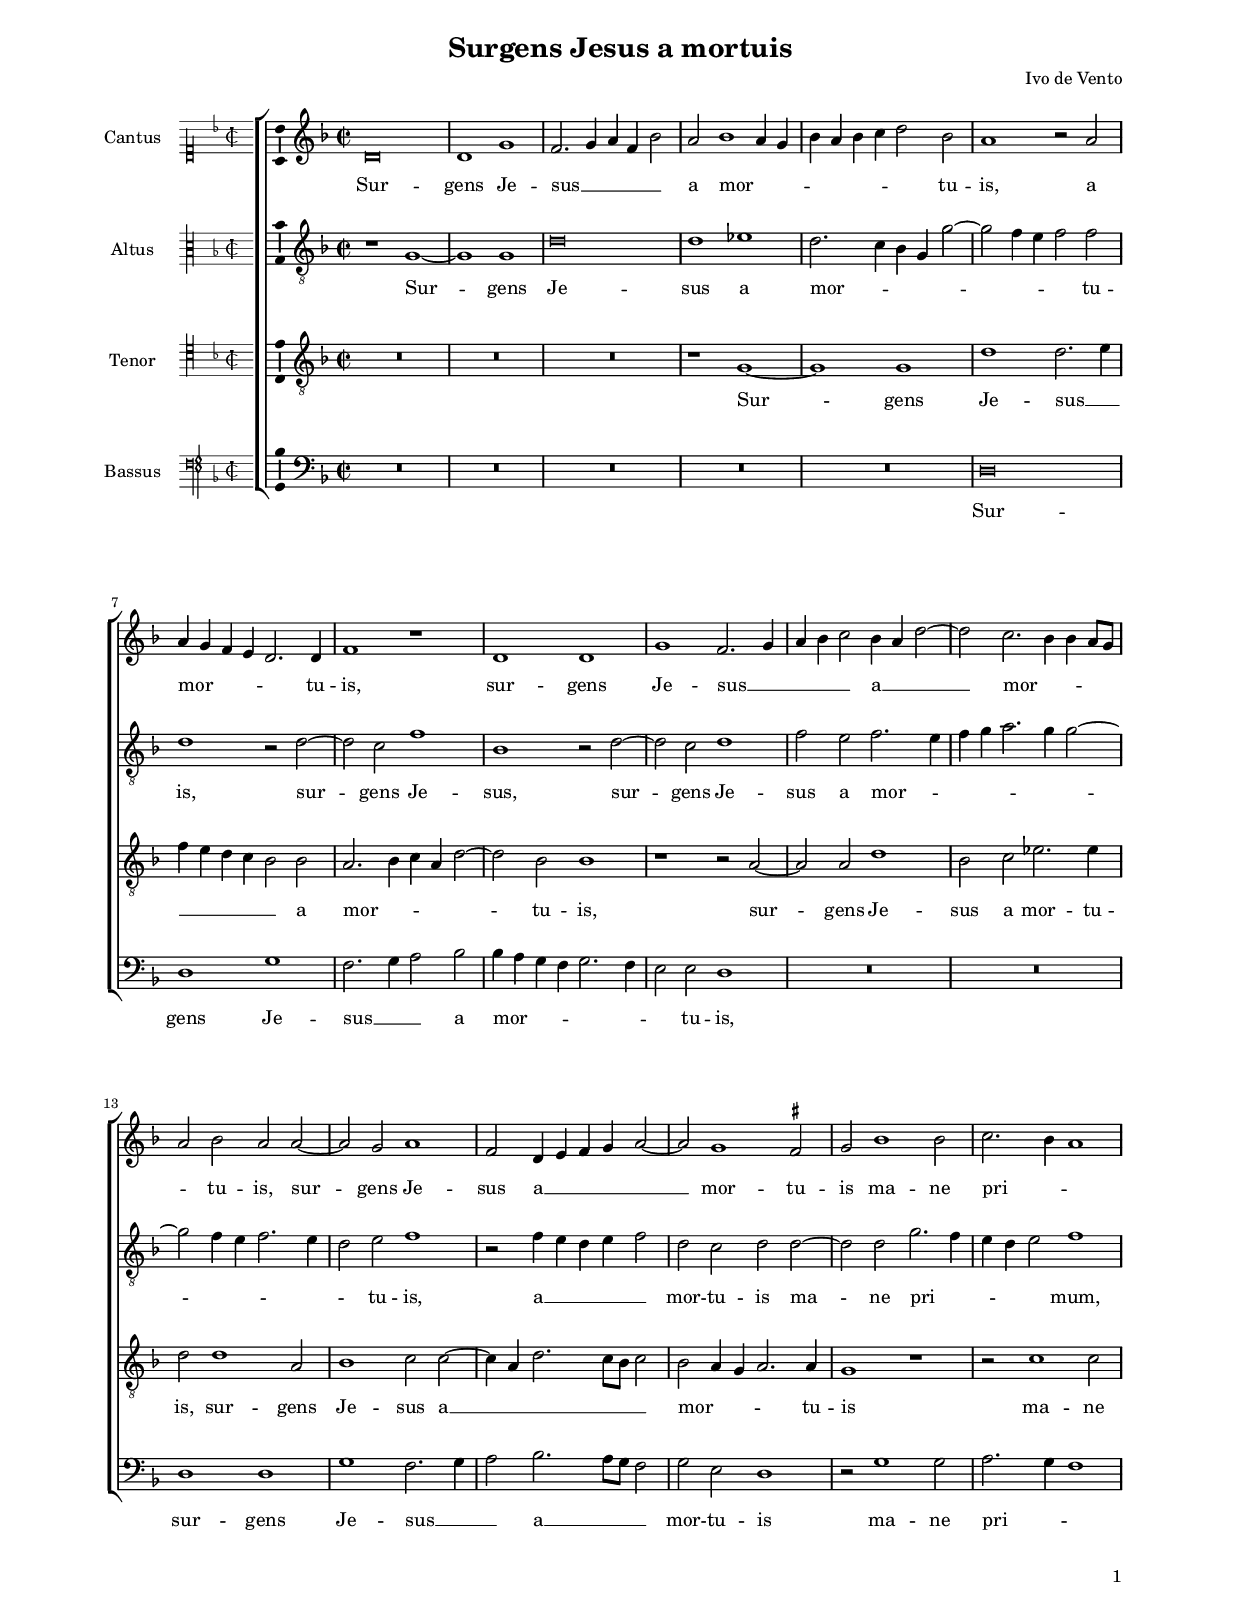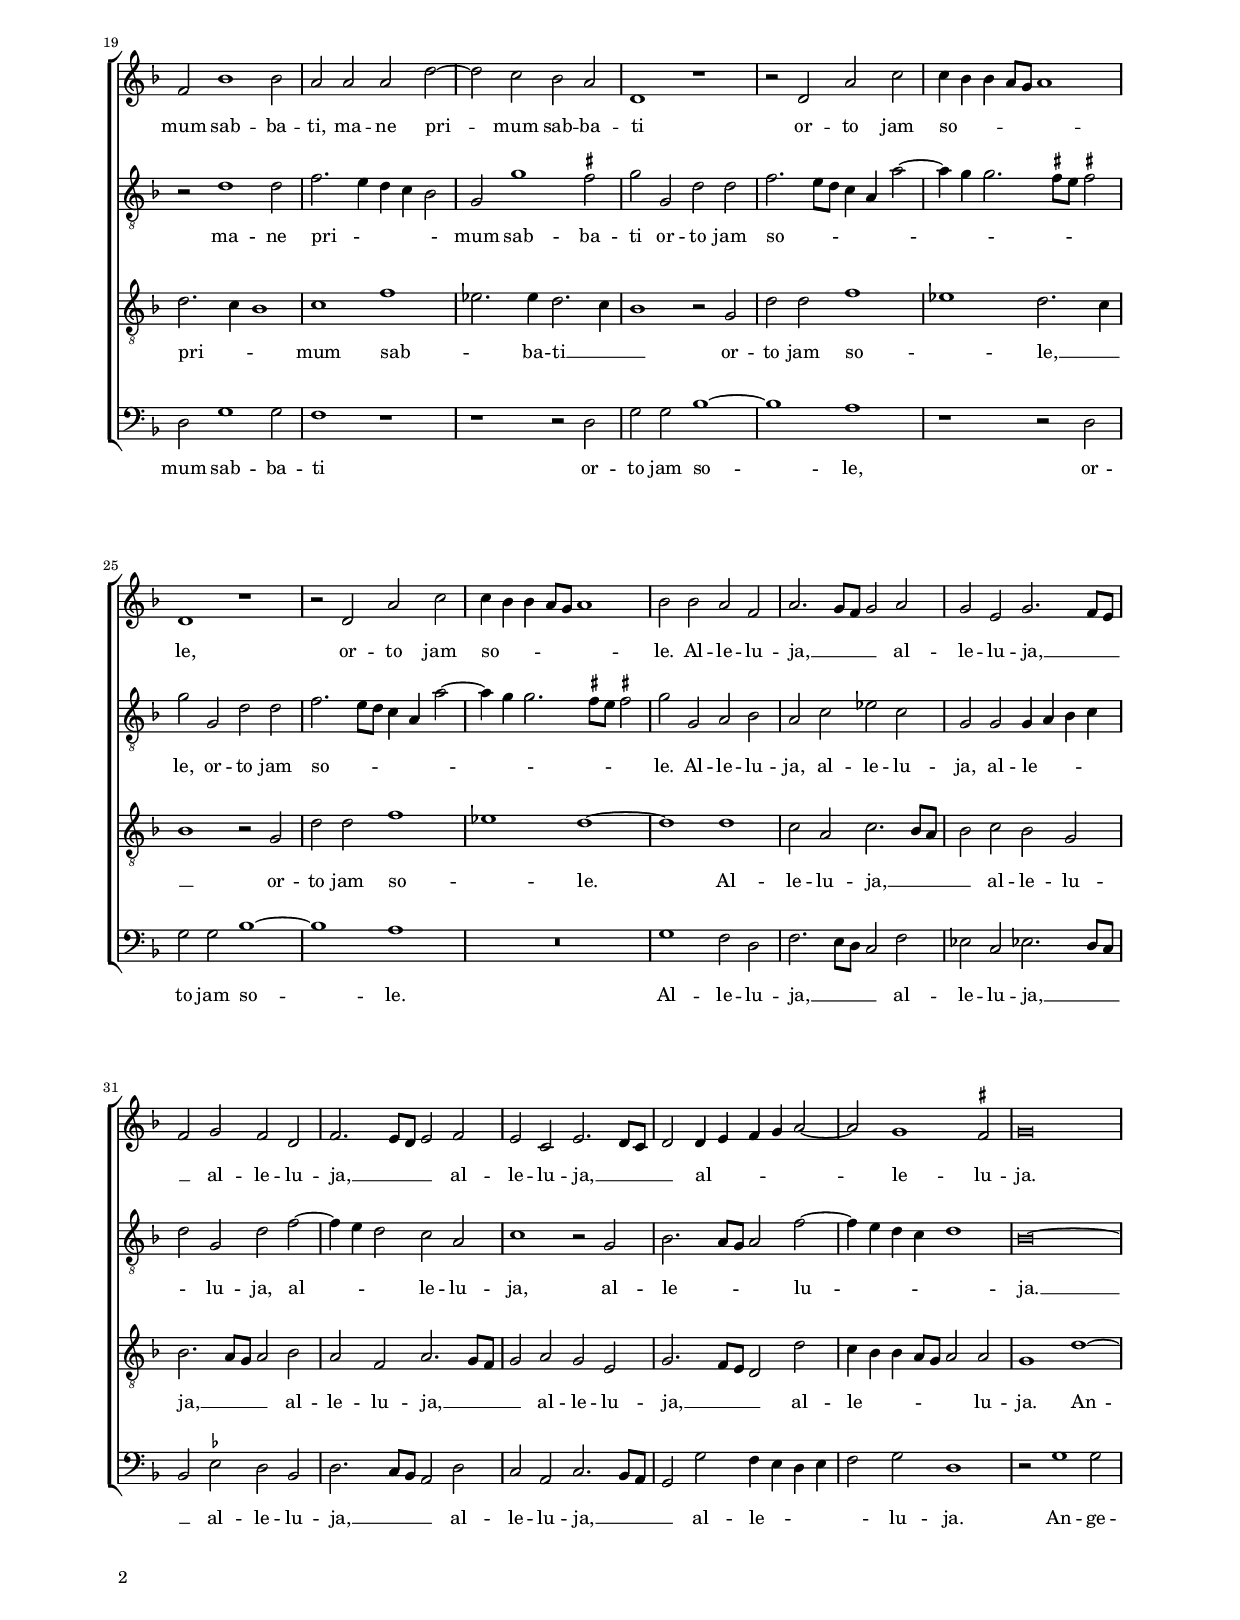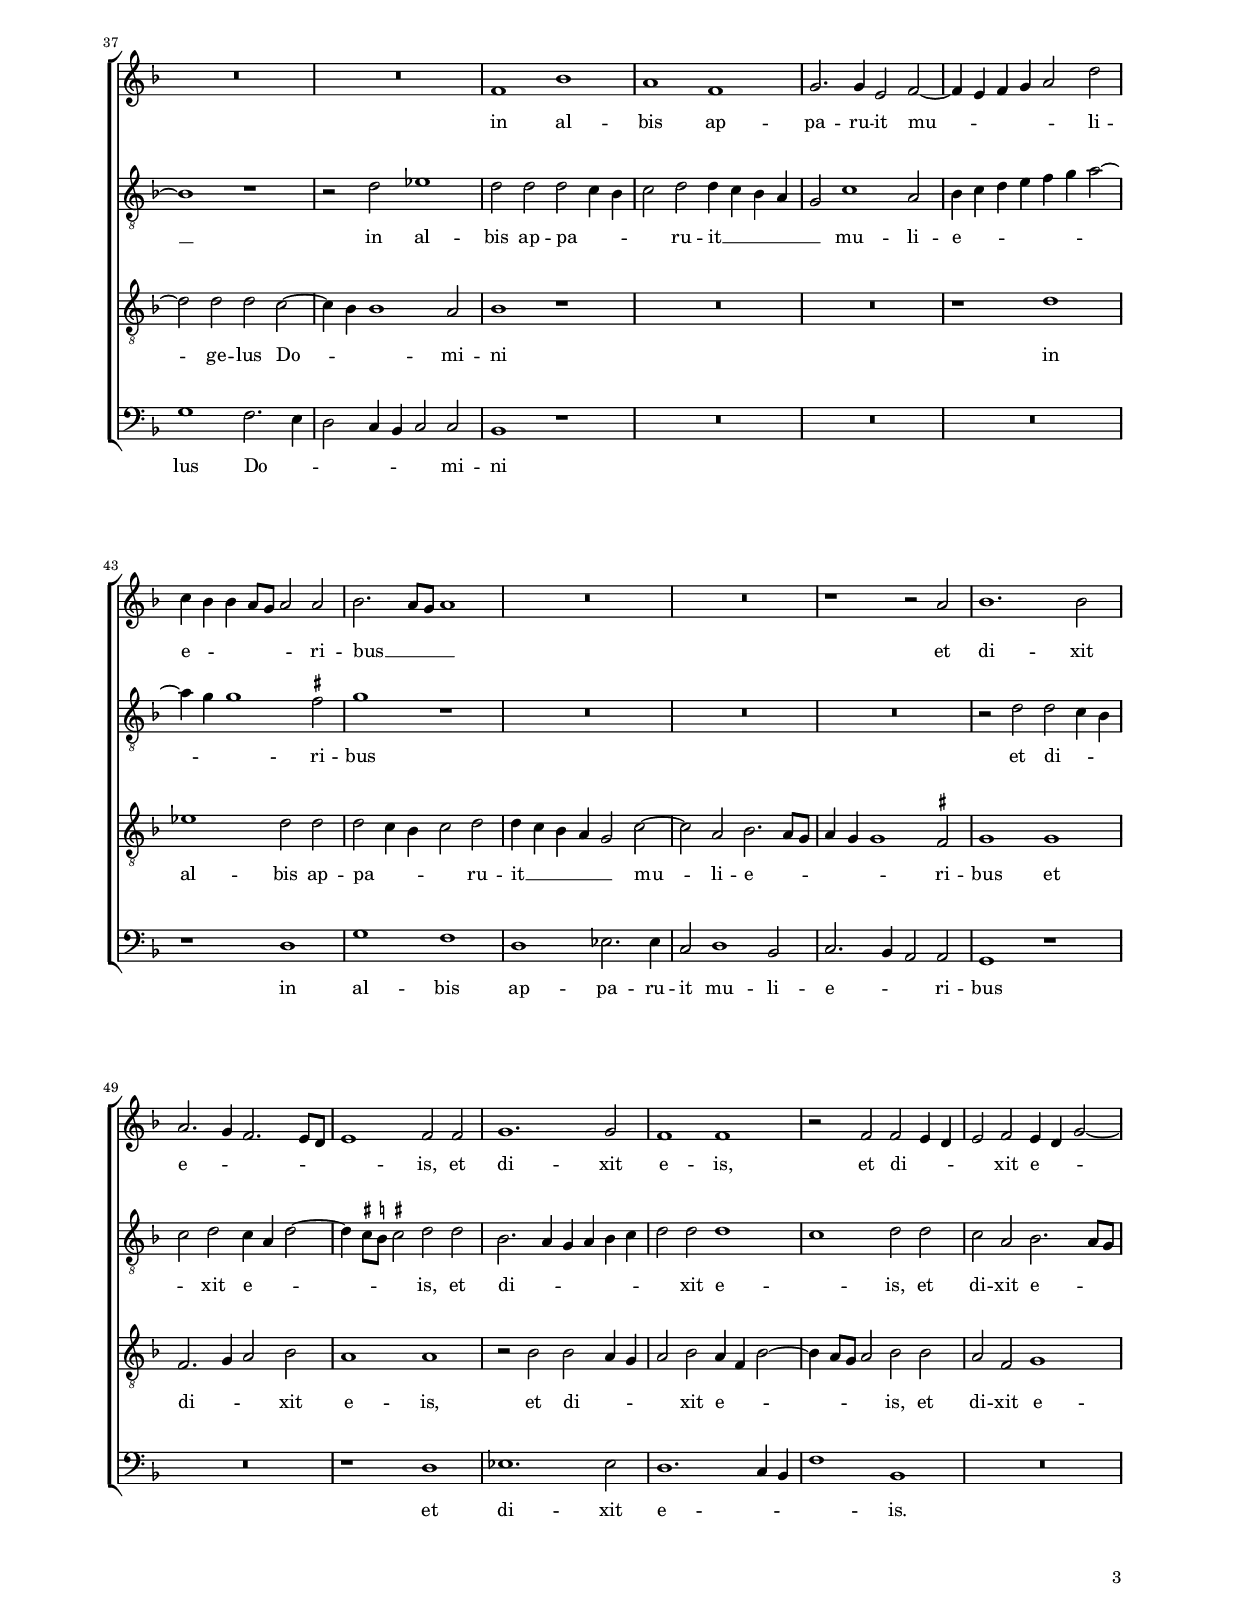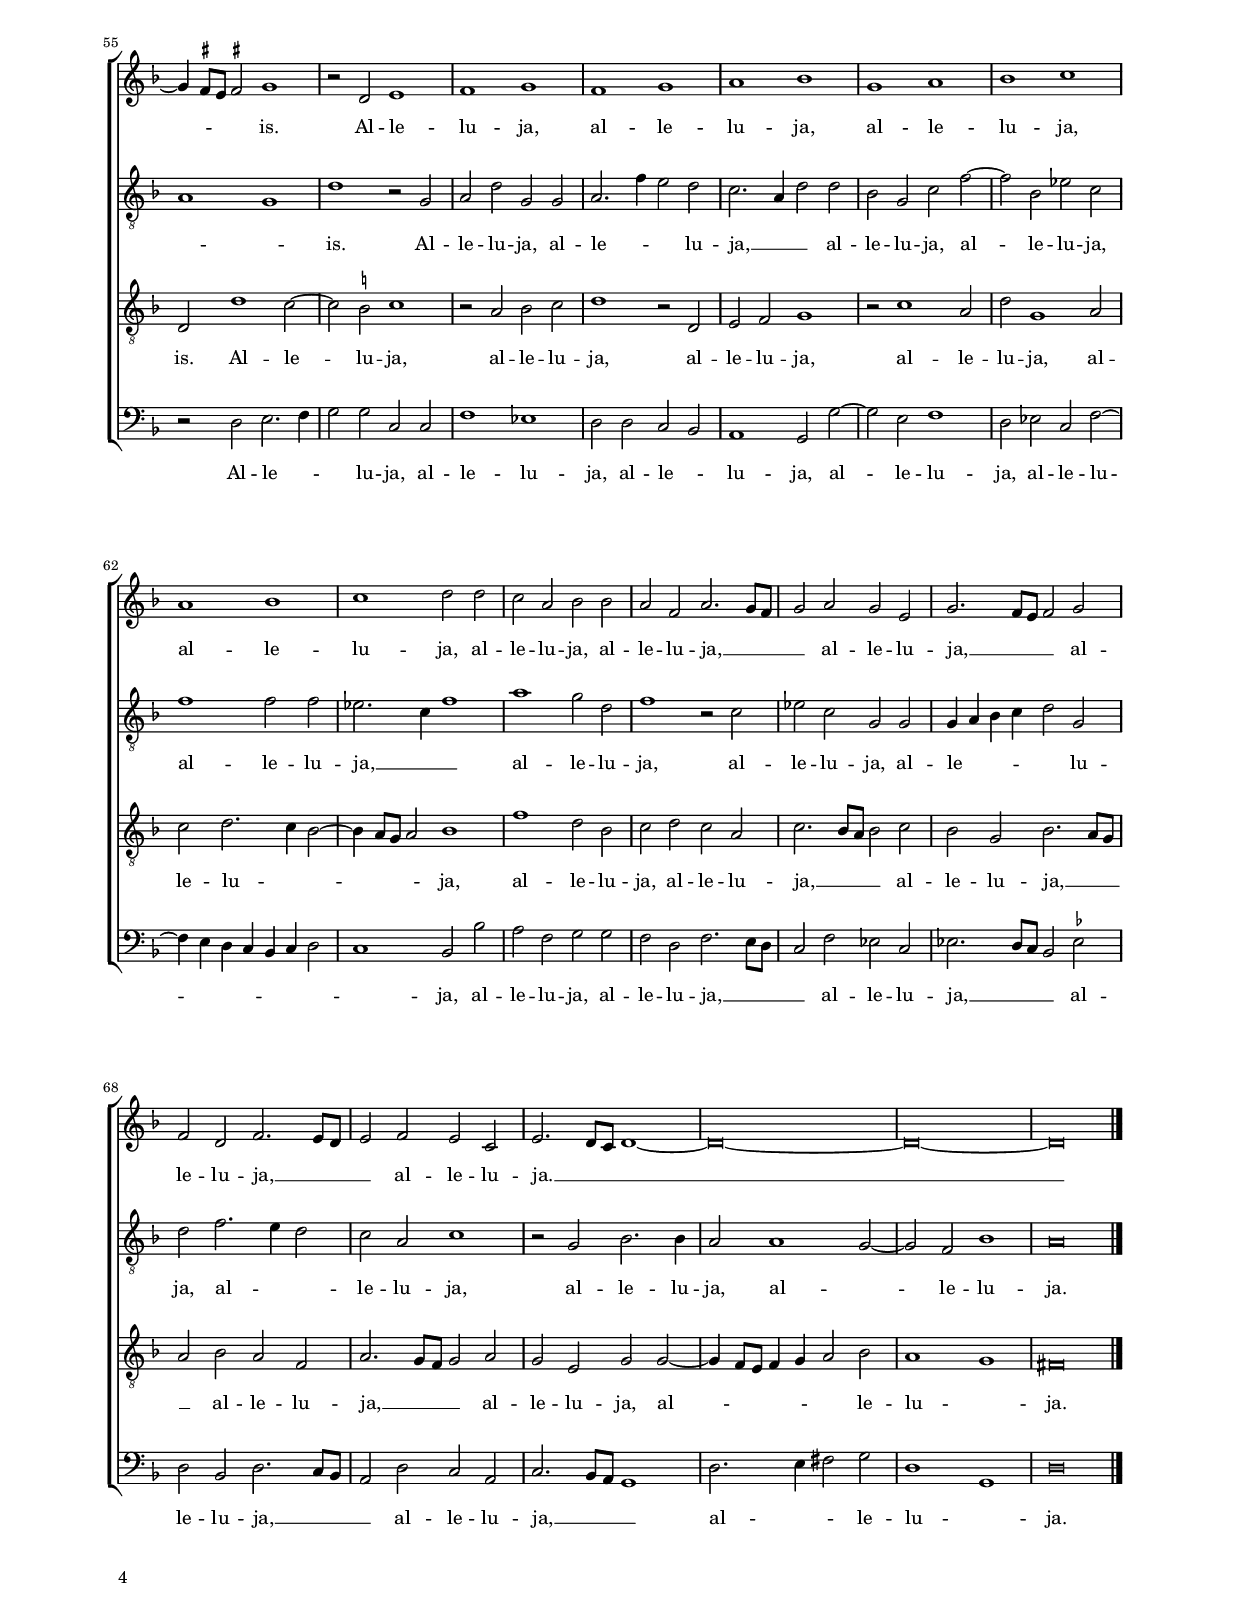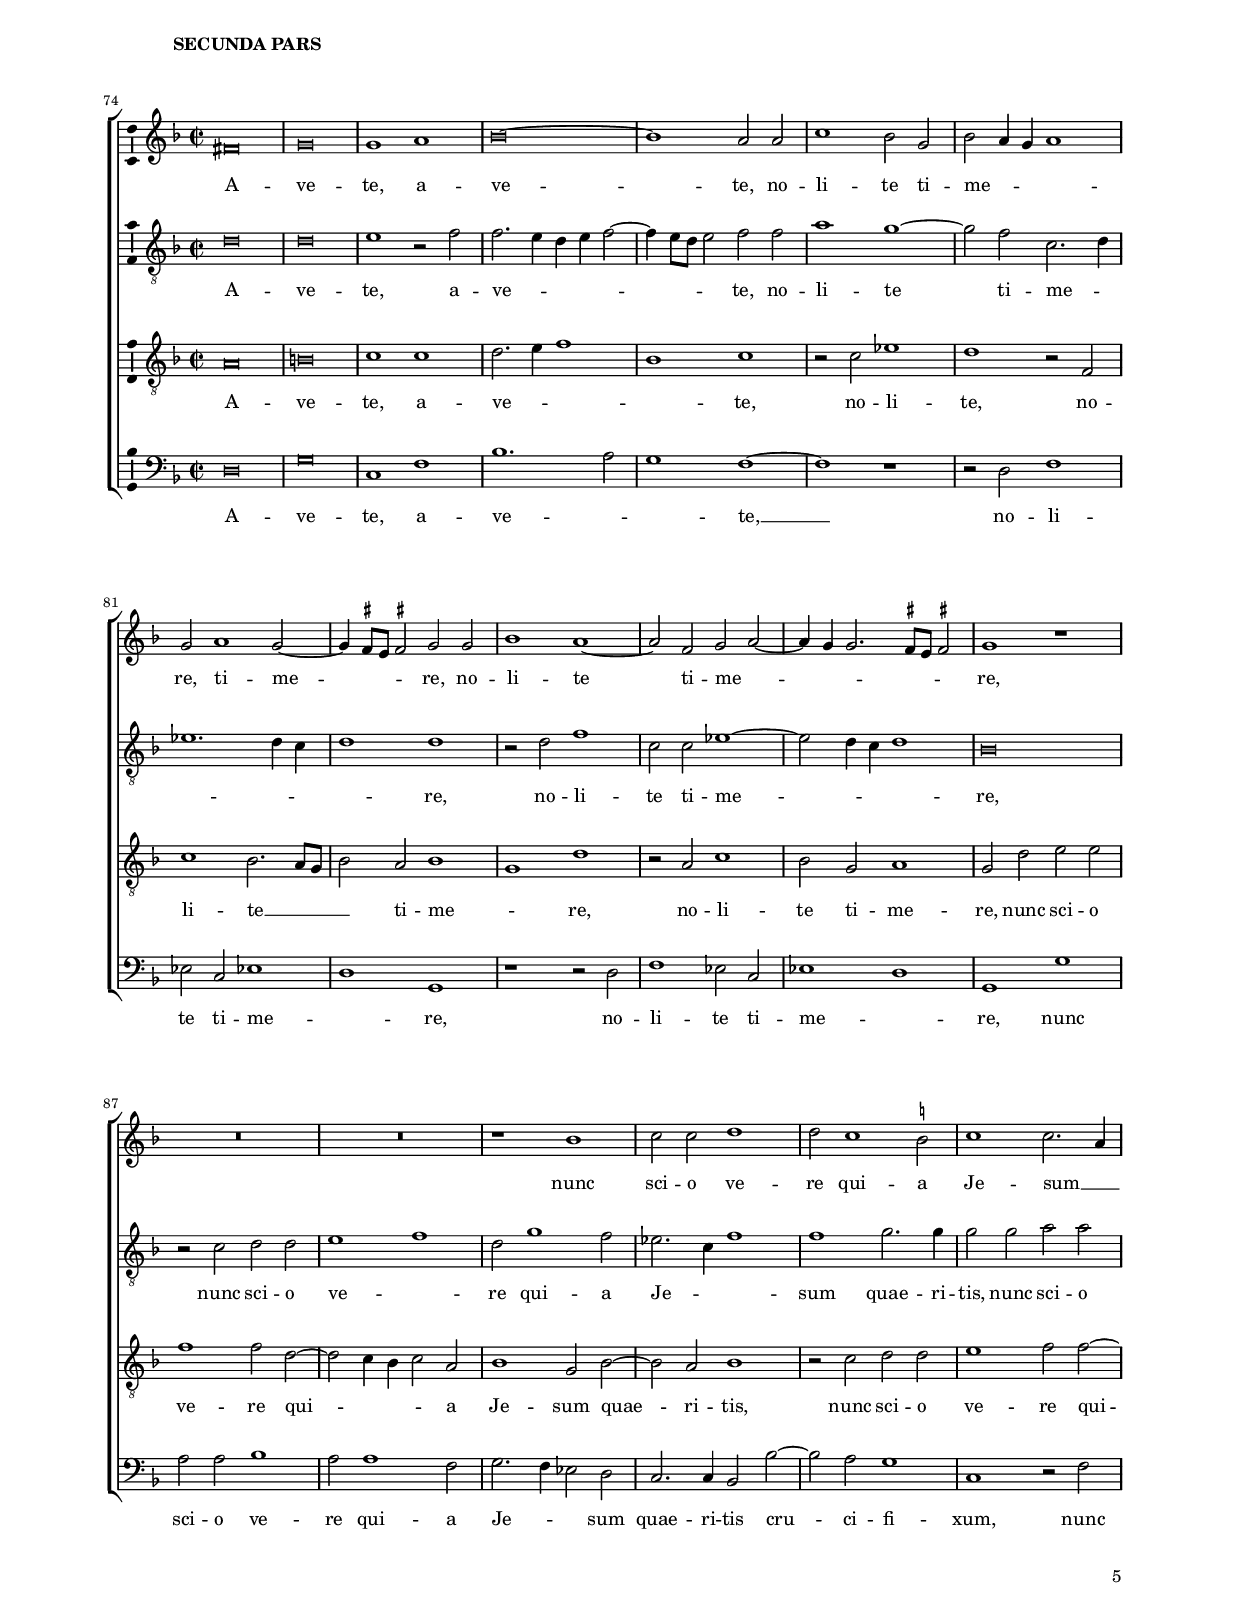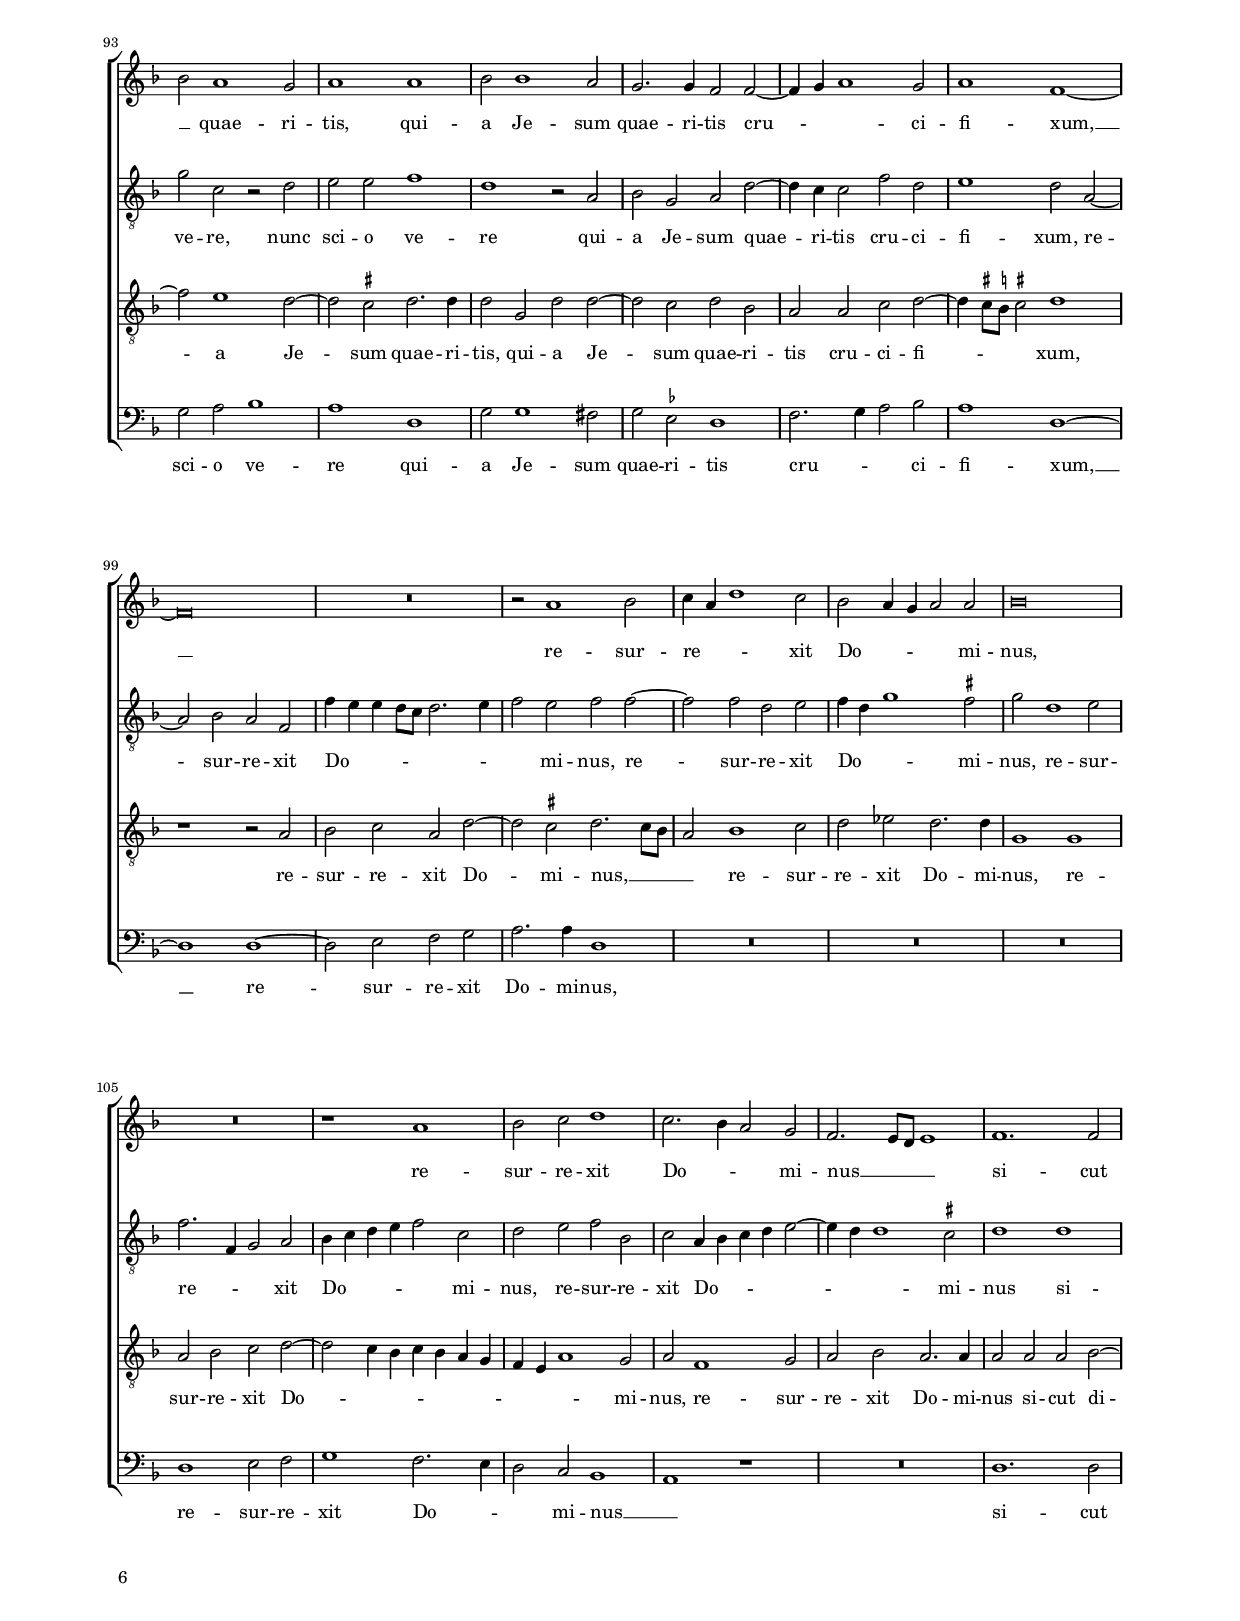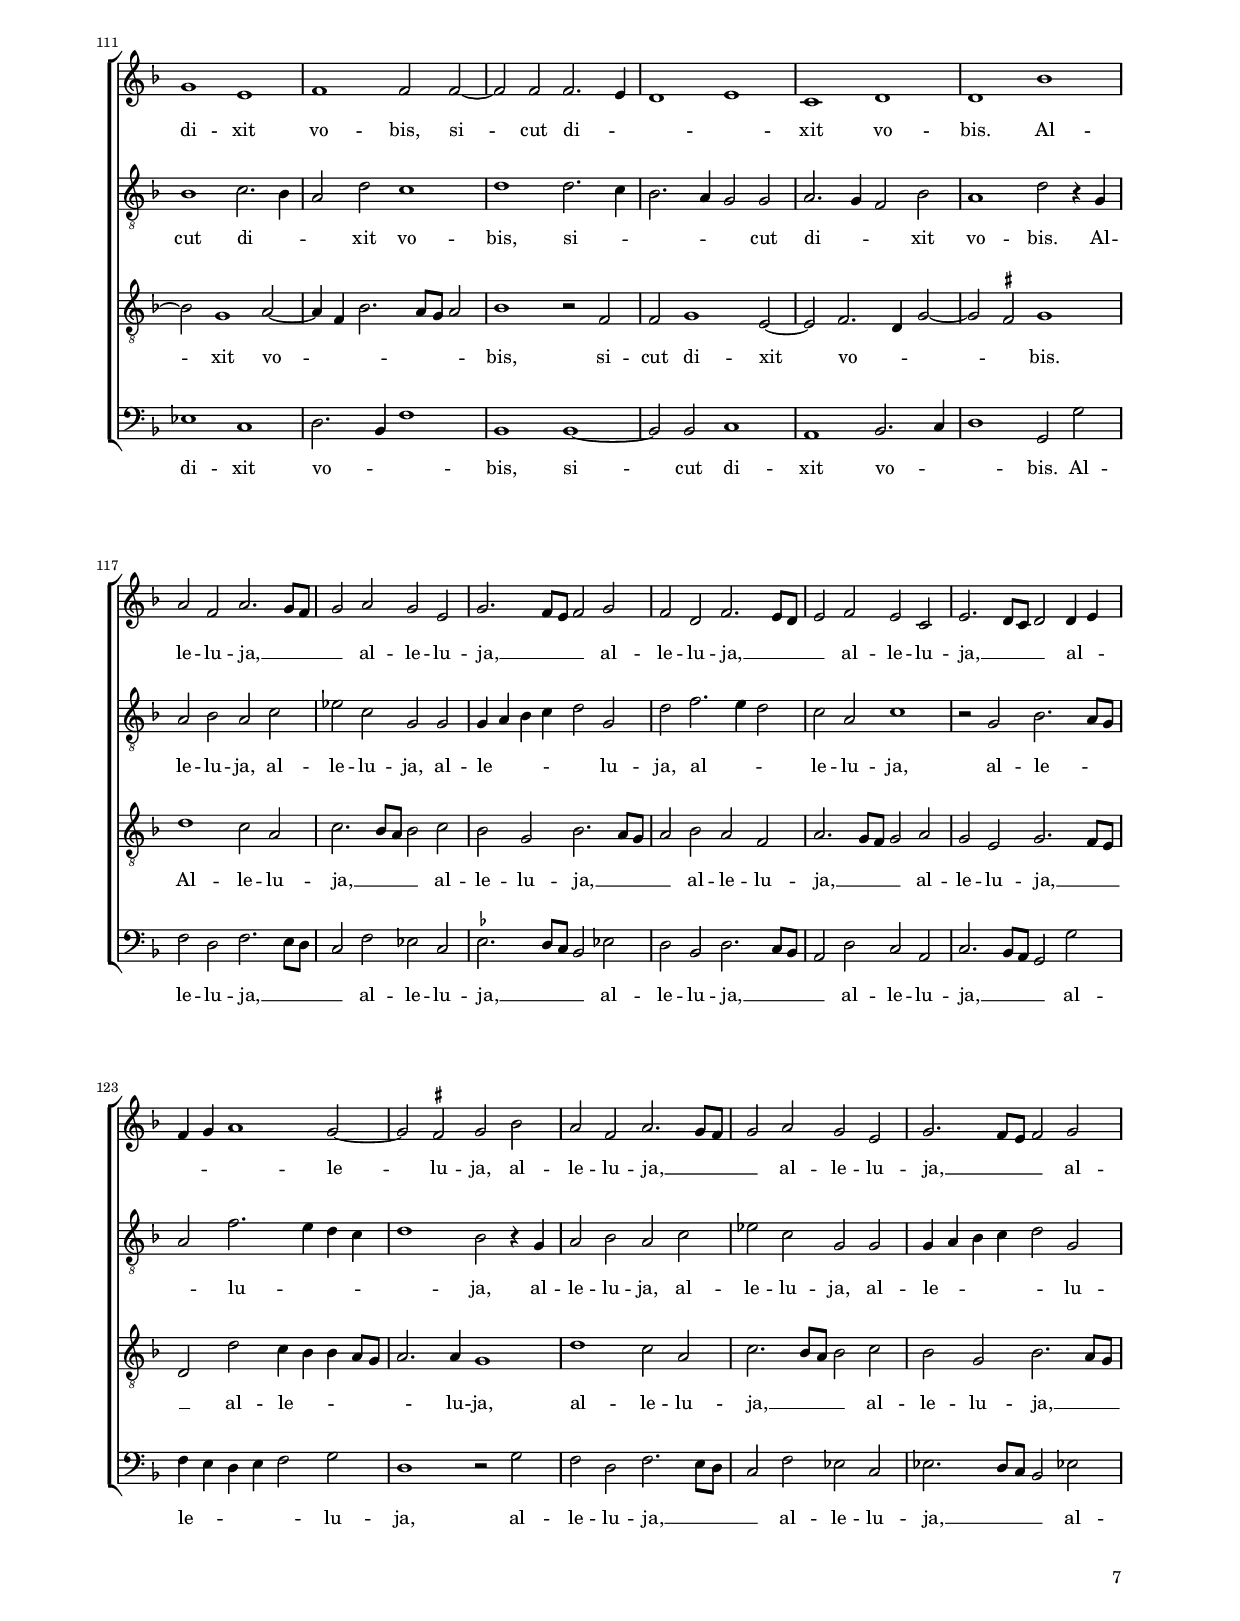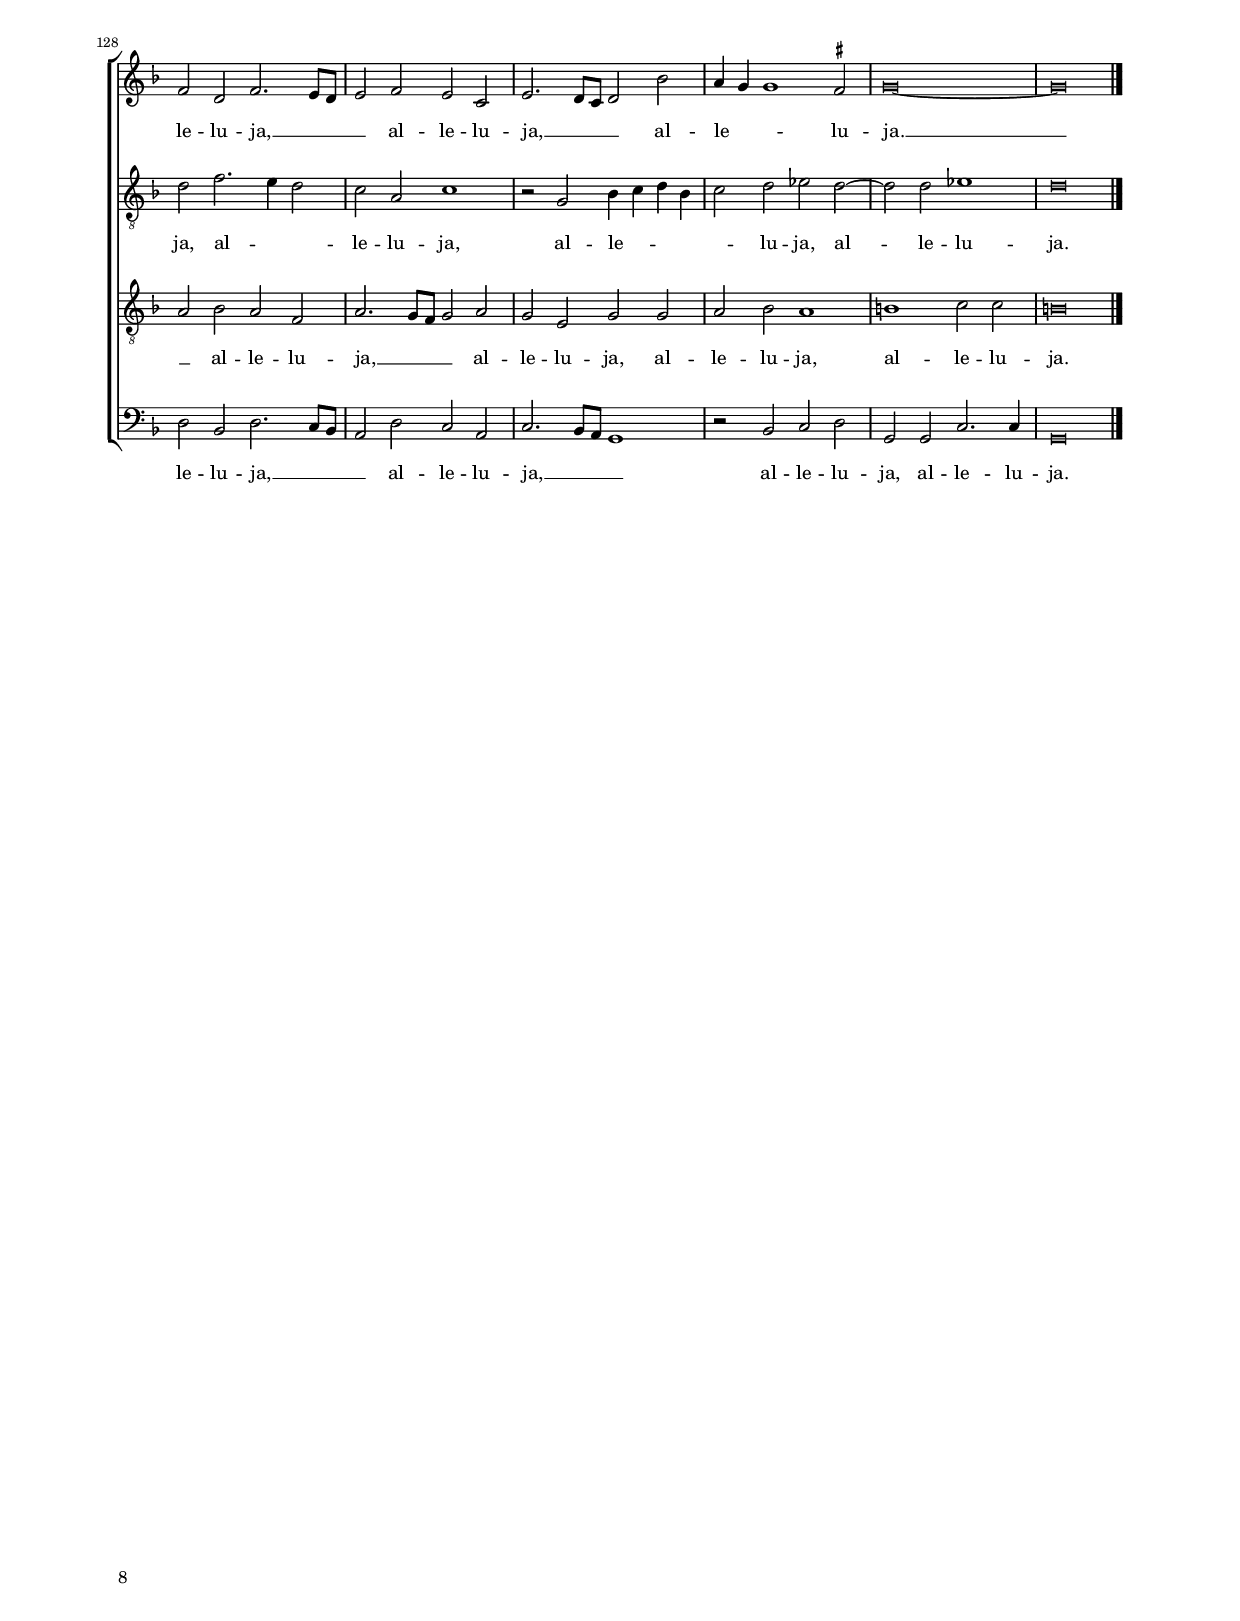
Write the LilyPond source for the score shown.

\header
{
	title="Surgens Jesus a mortuis"
	composer="Ivo de Vento"
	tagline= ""
}

\version "2.24.4"
\language deutsch
#(set-global-staff-size 15)
% #(set-default-paper-size "letter")
#(ly:set-option 'point-and-click #f)


	ficta = { \once \set suggestAccidentals = ##t }

	forget = #(define-music-function (music) (ly:music?) #{
		\accidentalStyle forget
		$music
		\accidentalStyle default
		#})

\paper
	{
	top-margin = 2 \cm
	bottom-margin = 1.4 \cm
	left-margin = 2 \cm
	right-margin = 2 \cm
	ragged-bottom = ##f
	ragged-last-bottom = ##t
	print-page-number = ##f
	score-system-spacing = #'((basic-distance . 17) (minimum-distance . 14) (padding . 5) (strechability . 150))
	system-system-spacing = #'((basic-distance . 17) (minimum-distance . 14) (padding . 5) (strechability . 150))
	oddFooterMarkup=\markup   \fill-line { "" \fromproperty #'page:page-number-string }
	evenFooterMarkup=\markup  \fill-line { \fromproperty #'page:page-number-string "" }
	last-bottom-spacing = #'((basic-distance . 11) (minimum-distance . 8) (padding . 4))
%	systems-per-page = 3
%   page-count = 6
%	min-systems-per-page = 3
	}

%%%%%%%%%%%%%%%%%%%%%%  INCIPIT  %%%%%%%%%%%%%%%%%%%%


incipitcantus = \relative c' {
	\time 2/2
	\clef "petrucci-c1"
	\key f \major
	}

incipitcantusVoice = <<
	\new MensuralVoice <<
		{ s1 \noBreak }
		\incipitcantus
	>>
	>>


incipitaltus = \relative c' {
	\time 2/2
	\clef "petrucci-c3"
	\key f \major
	s4 \bar ""
	}

incipitaltusVoice = <<
	\new MensuralVoice <<
		{ s1 \noBreak }
		\incipitaltus
	>>
	>>


incipittenor = \relative c' {
	\time 2/2
	\clef "petrucci-c4"
	\key f \major
	}

incipittenorVoice = <<
	\new MensuralVoice <<
		{ s1 \noBreak }
		\incipittenor
	>>
	>>


incipitbassus= \relative c {
	\time 2/2
	\clef "petrucci-f4"
	\key f \major
	}

incipitbassusVoice = <<
	\new MensuralVoice <<
		{ s1 \noBreak }
		\incipitbassus
	>>
	>>

%%%%%%%%%%%%%%%%%%%%  PRIMA PARS

global = {
	\key f \major
	\time 2/2 \set Score.measureLength = #(ly:make-moment 2/1)
	\set Score.tempoHideNote = ##t
	\tempo 2 = 90
	\skip 1*2*73 \bar "|."
	}


cantus =  \relative c''
	{
	d,\breve
	d1 g
	f2. g4 a4 f b2
	a2 b1 a4 g
%5
	b4 a b c d2 b |
	a1 r2 a
	a4 g f e d2. d4
	f1 r
	d1 d
%10
	g1 f2. g4 |
	a4 b c2 b4 a d2~
	d2 c2. b4 b a8 g
	a2 b a a~
	a2 g a1
%15
	f2 d4 e f g a2~ |
	a2 g1 \ficta fis2
	g2 b1 b2
	c2. b4 a1
	f2 b1 b2
%20
	a2 a a d~ |
	d2 c b a
	d,1 r
	r2 d a' c
	c4 b b a8 g a1
%25
	d,1 r |
	r2 d a' c
	c4 b b a8 g a1
	b2 b a f
	a2. g8 f g2 a
%30
	g2 e g2. f8 e |
	f2 g f d
	f2. e8 d e2 f
	e2 c e2. d8 c
	d2 d4 e f g a2~
%35
	a2 g1 \ficta fis2 |
	g\breve
	R\breve
	R\breve
	f1 b
%40
	a1 f |
	g2. g4 e2 f~
	f4 e f g a2 d
	c4 b b a8 g a2 a
	b2. a8 g a1
%45
	R\breve |
	R\breve
	r1 r2 a
	b1. b2
	a2. g4 f2. e8 d
%50
	e1 f2 f |
	g1. g2
	f1 f
	r2 f f e4 d
	e2 f e4 d g2~
%55
	g4 \ficta fis8 e \ficta fis!2 g1 |
	r2 d e1
	f1 g
	f1 g
	a1 b
%60
	g1 a |
	b1 c
	a1 b
	c1 d2 d
	c2 a b b
%65
	a2 f a2. g8 f
	g2 a g2 e
	g2. f8 e f2 g
	f2 d f2. e8 d
	e2 f e2 c
%70
	e2. d8 c d1~
	d\breve~
	d\breve~
	d\breve |
	}


altus =  \relative c'
	{
	r1 g~
	g1 g
	d'\breve
	d1 es
%5
	d2. c4 b4 g g'2~ |
	g2 f4 e f2 f
	d1 r2 d~
	d2 c f1
	b,1 r2 d~
%10
	d2 c d1 |
	f2 e f2. e4
	f4 g a2. g4 g2~
	g2 f4 e f2. e4
	d2 e f1
%15
	r2 f4 e d e f2 |
	d2 c d d~
	d2 d g2. f4
	e4 d e2 f1
	r2 d1 d2
%20
	f2. e4 d c b2 |
	g2 g'1 \ficta fis2
	g2 g, d' d
	f2. e8 d c4 a a'2~
	a4 g g2. \ficta fis8 e \ficta fis!2
%25
	g2 g, d' d |
	f2. e8 d c4 a a'2~
	a4 g g2. \ficta fis8 e \ficta fis!2
	g2 g, a b
	a2 c es c
%30
	g2 g g4 a b c |
	d2 g, d' f~
	f4 e d2 c a
	c1 r2 g
	b2. a8 g a2 f'~
%35
	f4 e d c d1 |
	b\breve~
	b1 r
	r2 d es1
	d2 d d c4 b
%40
	c2 d d4 c b a |
	g2 c1 a2
	b4 c d e f g a2~
	a4 g g1 \ficta fis2
	g1 r
%45
	R\breve |
	R\breve
	R\breve
	r2 d d c4 b
	c2 d c4 a d2~
%50
	d4 \ficta cis8 \ficta h \ficta cis!2 d d |
	b2. a4 g4 a b c
	d2 d d1
	c1 d2 d
	c2 a b2. a8 g
%55
	a1 g |
	d'1 r2 g,
	a2 d g, g
	a2. f'4 e2 d
	c2. a4 d2 d
%60
	b2 g c f~ |
	f2 b, es c
	f1 f2 f
	es2. c4 f1
	a1 g2 d
%65
	f1 r2 c |
	es2 c g g
	g4 a b c d2 g,
	d'2 f2. e4 d2
	c2 a c1
%70
	r2 g b2. b4 |
	a2 a1 g2~
	g2 f b1
	a\breve |
	}


tenor =  \relative c'
	{
	R\breve
	R\breve
	R\breve
	r1 g~
%5
	g1 g |
	d'1 d2. e4
	f4 e d c b2 b
	a2. b4 c a d2~
	d2 b b1
%10
	r1 r2 a~ |
	a2 a d1
	b2 c es2. es4
	d2 d1 a2
	b1 c2 c~
%15
	c4 a d2. c8 b c2 |
	b2 a4 g a2. a4
	g1 r
	r2 c1 c2
	d2. c4 b1
%20
	c1 f |
	es2. es4 d2. c4
	b1 r2 g
	d'2 d f1
	es1 d2. c4
%25
	b1 r2 g |
	d'2 d f1
	es1 d~
	d1 d
	c2 a c2. b8 a
%30
	b2 c b g |
	b2. a8 g a2 b
	a2 f a2. g8 f
	g2 a g e
	g2. f8 e d2 d'
%35
	c4 b b a8 g a2 a |
	g1 d'~
	d2 d d c~
	c4 b b1 a2
	b1 r
%40
	R\breve |
	R\breve
	r1 d
	es1 d2 d
	d2 c4 b c2 d
%45
	d4 c b a g2 c~ |
	c2 a b2. a8 g
	a4 g g1 \ficta fis2
	g1 g
	f2. g4 a2 b
%50
	a1 a |
	r2 b b a4 g
	a2 b a4 f b2~
	b4 a8 g a2 b b
	a2 f g1
%55
	d2 d'1 c2~ |
	c2 \ficta h c1
	r2 a b c
	d1 r2 d,
	e2 f g1
%60
	r2 c1 a2 |
	d2 g,1 a2
	c2 d2. c4 b2~
	b4 a8 g a2 b1
	f'1 d2 b
%65
	c2 d c a |
	c2. b8 a b2 c
	b2 g b2. a8 g
	a2 b a f
	a2. g8 f g2 a
%70
	g2 e g g~ |
	g4 f8 e f4 g a2 b
	a1 g
	fis\breve |
	}


bassus  =  \relative c
	{
	R\breve
	R\breve
	R\breve
	R\breve
%5
	R\breve |
	d\breve
	d1 g
	f2. g4 a2 b
	b4 a g f g2. f4
%10
	e2 e d1 |
	R\breve
	R\breve
	d1 d
	g1 f2. g4
%15
	a2 b2. a8 g f2 |
	g2 e d1
	r2 g1 g2
	a2. g4 f1
	d2 g1 g2
%20
	f1 r |
	r1 r2 d
	g2 g b1~
	b1 a
	r1 r2 d,
%25
	g2 g b1~ |
	b1 a
	R\breve
	g1 f2 d
	f2. e8 d c2 f
%30
	es2 c es!2. d8 c |
	b2 \ficta es d b
	d2. c8 b a2 d 
	c2 a c2. b8 a
	g2 g' f4 e d e
%35
	f2 g d1 |
	r2 g1 g2
	g1 f2. e4
	d2 c4 b c2 c
	b1 r
%40
	R\breve |
	R\breve
	R\breve
	r1 d
	g1 f
%45
	d1 es2. es4 |
	c2 d1 b2
	c2. b4 a2 a
	g1 r
	R\breve
%50
	r1 d' |
	es1. es2
	d1. c4 b
	f'1 b,
	R\breve
%55
	r2 d e2. f4 |
	g2 g c, c
	f1 es
	d2 d c b
	a1 g2 g'~
%60
	g2 e f1 |
	d2 es c f~
	f4 e d c b c d2
	c1 b2 b'
	a2 f g g
%65
	f2 d f2. e8 d |
	c2 f es c
	es2. d8 c b2 \ficta es!
	d2 b d2. c8 b
	a2 d c a
%70
	c2. b8 a g1 |
	d'2. e4 fis2 g
	d1 g,
	d'\breve |
	}


lyricscantus = \lyricmode {
	Sur -- gens Je -- sus __ _ _ _ _ a mor -- _ _ _ _ _ _ _ tu -- is,
	a mor -- _ _ _ _ tu -- is,
	sur -- gens Je -- sus __ _ _ _ _ a __ _ _ mor -- _ _ _ _ _ tu -- is,
	sur -- gens Je -- sus a __ _ _ _ _ mor -- tu -- is
	ma -- ne pri -- _ _ mum sab -- ba -- ti,
	ma -- ne pri -- mum sab -- ba -- ti
	or -- to jam so -- _ _ _ _ _ le,
	or -- to jam so -- _ _ _ _ _ le.
	Al -- le -- lu -- ja, __ _ _ _
	al -- le -- lu -- ja, __ _ _ _ 
	al -- le -- lu -- ja, __ _ _ _ 
	al -- le -- lu -- ja, __ _ _ _ 
	al -- _ _ _ _ le -- lu -- ja.
	in al -- bis ap -- pa -- ru -- it mu -- _ _ _ _ li -- e -- _ _ _ _ _ ri -- bus __ _ _ _
	et di -- xit e -- _ _ _ _ _ is,
	et di -- xit e -- is,
	et di -- _ _ _ xit e -- _ _ _ _ _ is.
	Al -- le -- lu -- ja,
	al -- le -- lu -- ja,
	al -- le -- lu -- ja,
	al -- le -- lu -- ja,
	al -- le -- lu -- ja,
	al -- le -- lu -- ja, __ _ _ _ 
	al -- le -- lu -- ja, __ _ _ _ 
	al -- le -- lu -- ja, __ _ _ _ 
	al -- le -- lu -- ja. __ _ _ _
	}


lyricsaltus = \lyricmode {
	Sur -- gens Je -- sus a mor -- _ _ _ _ _ _ _ tu -- is,
	sur -- gens Je -- sus,
	sur -- gens Je -- sus a mor -- _ _ _ _ _ _ _ _ _ _ _ tu -- is,
	a __ _ _ _ _ mor -- tu -- is
	ma -- ne pri -- _ _ _ _ mum,
	ma -- ne pri -- _ _ _ _ mum sab -- ba -- ti
	or -- to jam so -- _ _ _ _ _ _ _ _ _ _ le,
	or -- to jam so -- _ _ _ _ _ _ _ _ _ _ le.
	Al -- le -- lu -- ja,
	al -- le -- lu -- ja,
	al -- le -- _ _ _ _ lu -- ja,
	al -- _ _ le -- lu -- ja,
	al -- le -- _ _ _ lu -- _ _ _ _ ja. __
	in al -- bis ap -- pa -- _ _ _ ru -- it __ _ _ _ _ mu -- li -- e -- _ _ _ _ _ _ _ _ ri -- bus
	et di -- _ _ _ xit e -- _ _ _ _ _ is,
	et di -- _ _ _ _ _ _ xit e -- _ is,
	et di -- xit e -- _ _ _ _ is.
	Al -- le -- lu -- ja,
	al -- le -- _ _ lu -- ja, __ _ _
	al -- le -- lu -- ja,
	al -- le -- lu -- ja,
	al -- le -- lu -- ja, __ _ _ 
	al -- le -- lu -- ja,
	al -- le -- lu -- ja,
	al -- le -- _ _ _ _ lu -- ja,
	al -- _ _ le -- lu -- ja,
	al -- le -- lu -- ja,
	al -- _ le -- lu -- ja.
	}


lyricstenor = \lyricmode {
	Sur -- gens Je -- sus __ _ _ _ _ _ _ a mor -- _ _ _ _ tu -- is,
	sur -- gens Je -- sus a mor -- tu -- is,
	sur -- gens Je -- sus a __ _ _ _ _ _ mor -- _ _ _ tu -- is
	ma -- ne pri -- _ _ mum sab -- _ ba -- ti __ _ _
	or -- to jam so -- _ le, __ _ _
	or -- to jam so -- _ le.
	Al -- le -- lu -- ja, __ _ _ _ 
	al -- le -- lu -- ja, __ _ _ _ 
	al -- le -- lu -- ja, __ _ _ _ 
	al -- le -- lu -- ja, __ _ _ _ 
	al -- le -- _ _ _ _ _ lu -- ja.
	An -- ge -- lus Do -- _ _ mi -- ni
	in al -- bis ap -- pa -- _ _ _ ru -- it __ _ _ _ _ mu -- li -- e -- _ _ _ _ _ ri -- bus
	et di -- _ _ xit e -- is,
	et di -- _ _ _ xit e -- _ _ _ _ _ is,
	et di -- xit e -- is.
	Al -- le -- lu -- ja,
	al -- le -- lu -- ja,
	al -- le -- lu -- ja,
	al -- le -- lu -- ja,
	al -- le -- lu -- _ _ _ _ _ ja,
	al -- le -- lu -- ja,
	al -- le -- lu -- ja, __ _ _ _ 
	al -- le -- lu -- ja, __ _ _ _ 
	al -- le -- lu -- ja, __ _ _ _
	al -- le -- lu -- ja,
	al -- _ _ _ _ _ le -- lu -- _ ja.
	}


lyricsbassus = \lyricmode {
	Sur -- gens Je -- sus __ _ _ a mor -- _ _ _ _ _ _ tu -- is,
	sur -- gens Je -- sus __ _ _ a __ _ _ _ mor -- tu -- is
	ma -- ne pri -- _ _ mum sab -- ba -- ti
	or -- to jam so -- le,
	or -- to jam so -- le.
	Al -- le -- lu -- ja, __ _ _ _ 
	al -- le -- lu -- ja, __ _ _ _ 
	al -- le -- lu -- ja, __ _ _ _ 
	al -- le -- lu -- ja, __ _ _ _ 
	al -- le -- _ _ _ _ lu -- ja.
	An -- ge -- lus Do -- _ _ _ _ _ mi -- ni
	in al -- bis ap -- pa -- ru -- it mu -- li -- e -- _ _ ri -- bus
	et di -- xit e -- _ _ _ is.
	Al -- le -- _ _ lu -- ja,
	al -- le -- lu -- ja,
	al -- le -- _ lu -- ja,
	al -- le -- lu -- ja,
	al -- le -- lu -- _ _ _ _ _ _ _ ja,
	al -- le -- lu -- ja,
	al -- le -- lu -- ja, __ _ _ _ 
	al -- le -- lu -- ja, __ _ _ _ 
	al -- le -- lu -- ja, __ _ _ _ 
	al -- le -- lu -- ja, __ _ _ _ 
	al -- _ _ le -- lu -- _ ja.
	}


\score
{  
	\transpose c c {
	\new ChoirStaff \with { \override StaffGrouper.staff-staff-spacing.basic-distance = #13 }
	<<

	\new Staff << \global
	\new Voice="v1" {
		\set Staff.instrumentName=\markup { "Cantus" \hspace #2 }
		\incipit \incipitcantusVoice
		\set Staff.midiInstrument = "reed organ"
		\clef violin
		\cantus }
	\new Lyrics \lyricsto "v1" {\lyricscantus }
	>>


	\new Staff << \global
	\new Voice="v2" {
		\set Staff.instrumentName=\markup { "Altus" \hspace #2 }
		\incipit \incipitaltusVoice
		\set Staff.midiInstrument = "reed organ"
		\clef "G_8" % violin
		\altus}
	\new Lyrics \lyricsto "v2" {\lyricsaltus }
	>>


	\new Staff << \global
	\new Voice="v3" {
		\set Staff.instrumentName=\markup { "Tenor" \hspace #2 }
		\incipit \incipittenorVoice
		\set Staff.midiInstrument = "reed organ"
		\clef "G_8"
		\tenor }
	\new Lyrics \lyricsto "v3" {\lyricstenor }
	>>


	\new Staff << \global
	\new Voice="v4" {
		\set Staff.instrumentName=\markup { "Bassus" \hspace #2 }
		\incipit \incipitbassusVoice
		\set Staff.midiInstrument = "reed organ"
		\clef bass
		\bassus }
	\new Lyrics \lyricsto "v4" {\lyricsbassus}
	>>

	>>
	} % transpose

	\layout
	{
	indent = 2.5 \cm
	\context { \Staff \override TimeSignature.break-visibility = #end-of-line-invisible }
	\context { \Lyrics \override VerticalAxisGroup.nonstaff-relatedstaff-spacing.padding = #2 }
%	\context { \Lyrics \override LyricText.font-size = #1 }
	\context { \Staff \consists Ambitus_engraver }
	\context { \Score \override BarNumber.padding = #2 }
	\context { \Voice \override NoteHead.style = #'baroque }
	}


\midi
	{
	}

}

%%%%%%%%%%%%%%%%%%%%  SECUNDA PARS


global = {
	\key f \major
	\time 2/2 \set Score.measureLength = #(ly:make-moment 2/1)
	\set Score.tempoHideNote = ##t
	\tempo 2 = 90
	\set Score.currentBarNumber = #74
	\skip 1*2*60 \bar "|."
	}


cantus =  \relative c''
	{
	fis,\breve
	g\breve
	g1 a
	b\breve~
%5
	b1 a2 a |
	c1 b2 g
	b2 a4 g a1
	g2 a1 g2~
	g4 \ficta fis8 e \ficta fis!2 g g
%10
	b1 a~ |
	a2 f g a~
	a4 g g2. \ficta fis8 e \ficta fis!2
	g1 r
	R\breve
%15
	R\breve |
	r1 b
	c2 c d1
	d2 c1 \ficta h2
	c1 c2. a4
%20
	b2 a1 g2 |
	a1 a
	b2 b1 a2
	g2. g4 f2 f~
	f4 g a1 g2
%25
	a1 f~ |
	f\breve
	R\breve
	r2 a1 b2
	c4 a d1 c2
%30
	b2 a4 g a2 a |
	b\breve
	R\breve
	r1 a
	b2 c d1
%35
	c2. b4 a2 g |
	f2. e8 d e1
	f1. f2
	g1 e
	f1 f2 f~
%40
	f2 f f2. e4 |
	d1 e
	c1 d
	d1 b'
	a2 f a2. g8 f
%45
	g2 a g e |
	g2. f8 e f2 g
	f2 d f2. e8 d
	e2 f e c
	e2. d8 c d2 d4 e
%50
	f4 g a1 g2~ |
	g2 \ficta fis g b
	a2 f a2. g8 f
	g2 a g e
	g2. f8 e f2 g
%55
	f2 d f2. e8 d |
	e2 f e c
	e2. d8 c d2 b'
	a4 g g1 \ficta fis2
	g\breve~
%60
	g\breve |
	}


altus =  \relative c'
	{
	d\breve
	d\breve
	e1 r2 f
	f2. e4 d e f2~
%5
	f4 e8 d e2 f f |
	a1 g~
	g2 f c2. d4
	es1. d4 c
	d1 d
%10
	r2 d f1 |
	c2 c es1~
	es2 d4 c d1
	b\breve
	r2 c d d
%15
	e1 f |
	d2 g1 f2
	es2. c4 f1
	f1 g2. g4
	g2 g a a
%20
	g2 c, r d |
	e2 e f1
	d1 r2 a
	b2 g a d~
	d4 c c2 f2 d
%25
	e1 d2 a~ |
	a2 b a f
	f'4 e e d8 c d2. e4
	f2 e f f~
	f2 f d e
%30
	f4 d g1 \ficta fis2 |
	g2 d1 e2
	f2. f,4 g2 a
	b4 c d e f2 c
	d2 e f b,
%35
	c2 a4 b c d e2~ |
	e4 d d1 \ficta cis2
	d1 d
	b1 c2. b4
	a2 d c1
%40
	d1 d2. c4 |
	b2. a4 g2 g
	a2. g4 f2 b
	a1 d2 r4 g,
	a2 b a c
%45
	es2 c g g |
	g4 a b c d2 g,
	d'2 f2. e4 d2
	c2 a c1
	r2 g b2. a8 g
%50
	a2 f'2. e4 d c |
	d1 b2 r4 g
	a2 b a c
	es2 c g g
	g4 a b c d2 g,
%55
	d'2 f2. e4 d2 |
	c2 a c1
	r2 g b4 c d b
	c2 d es d~
	d2 d es1
%60
	d\breve |
	}


tenor =  \relative c'
	{
	a\breve
	h\breve
	c1 c
	d2. e4 f1
%5
	b,1 c |
	r2 c es1
	d1 r2 f,
	c'1 b2. a8 g
	b2 a b1
%10
	g1 d' |
	r2 a c1
	b2 g a1
	g2 d' e e
	f1 f2 d~
%15
	d2 c4 b c2 a |
	b1 g2 b~
	b2 a b1
	r2 c d d
	e1 f2 f~
%20
	f2 e1 d2~ |
	d2 \ficta cis d2. d4
	d2 g, d' d~
	d2 c d b
	a2 a c d~
%25
	d4 \ficta cis8 \ficta h \ficta cis!2 d1 |
	r1 r2 a
	b2 c a d~
	d2 \ficta cis d2. \forget c8 b
	a2 b1 c2
%30
	d2 es d2. d4 |
	g,1 g
	a2 b c d~
	d2 c4 b c4 b a g
	f4 e a1 g2
%35
	a2 f1 g2 |
	a2 b a2. a4
	a2 a a b~
	b2 g1 a2~
	a4 f b2. a8 g a2
%40
	b1 r2 f |
	f2 g1 e2~
	e2 f2. d4 g2~
	g2 \ficta fis g1
	d'1 c2 a
%45
	c2. b8 a b2 c |
	b2 g b2. a8 g
	a2 b a f
	a2. g8 f g2 a
	g2 e g2. f8 e
%50
	d2 d' c4 b b a8 g |
	a2. a4 g1
	d'1 c2 a
	c2. b8 a b2 c
	b2 g b2. a8 g
%55
	a2 b a f |
	a2. g8 f g2 a
	g2 e g g
	a2 b a1
	h1 c2 c
%60
	h\breve |
	}


bassus  =  \relative c
	{
	d\breve
	g\breve
	c,1 f
	b1. a2
%5
	g1 f~ |
	f1 r
	r2 d f1
	es2 c es!1
	d1 g,
%10
	r1 r2 d' |
	f1 es2 c
	es1 d
	g,1 g'
	a2 a b1
%15
	a2 a1 f2 |
	g2. f4 es2 d
	c2. c4 b2 b'~
	b2 a g1
	c,1 r2 f
%20
	g2 a b1 |
	a1 d,
	g2 g1 fis2
	g2 \ficta es d1
	f2. g4 a2 b
%25
	a1 d,~ |
	d1 d~
	d2 e f g
	a2. a4 d,1
	R\breve
%30
	R\breve |
	R\breve
	d1 e2 f
	g1 f2. e4
	d2 c b1
%35
	a1 r |
	R\breve
	d1. d2
	es1 c
	d2. b4 f'1
%40
	b,1 b~ |
	b2 b c1
	a1 b2. c4
	d1 g,2 g'
	f2 d f2. e8 d
%45
	c2 f es c |
	\ficta es2. d8 c b2 es!
	d2 b d2. c8 b
	a2 d c a
	c2. b8 a g2 g'
%50
	f4 e d e f2 g |
	d1 r2 g
	f2 d f2. e8 d
	c2 f es c
	es2. d8 c b2 es!
%55
	d2 b d2. c8 b |
	a2 d c a
	c2. b8 a g1
	r2 b c d
	g,2 g c2. c4
%60
	g\breve |
	}


lyricscantus = \lyricmode {
	A -- ve -- te,
	a -- ve -- te,
	no -- li -- te ti -- me -- _ _ _ re,
	ti -- me -- _ _ _ re,
	no -- li -- te ti -- me -- _ _ _ _ _ _ re,
	nunc sci -- o ve -- re qui -- a Je -- sum __ _ _ quae -- ri -- tis,
	qui -- a Je -- sum quae -- ri -- tis cru -- _ _ ci -- fi -- xum, __
	re -- sur -- re -- _ _ xit Do -- _ _ _ mi -- nus,
	re -- sur -- re -- xit Do -- _ _ mi -- nus __ _ _ _ 
	si -- cut di -- xit vo -- bis,
	si -- cut di -- _ _ _ xit vo -- bis.
	Al -- le -- lu -- ja, __ _ _ _ 
	al -- le -- lu -- ja, __ _ _ _ 
	al -- le -- lu -- ja, __ _ _ _
	al -- le -- lu -- ja, __ _ _ _ 
	al -- _ _ _ _ le -- lu -- ja,
	al -- le -- lu -- ja, __ _ _ _ 
	al -- le -- lu -- ja, __ _ _ _ 
	al -- le -- lu -- ja, __ _ _ _ 
	al -- le -- lu -- ja, __ _ _ _ 
	al -- le -- _ _ lu -- ja. __
	}


lyricsaltus = \lyricmode {
	A -- ve -- te,
	a -- ve -- _ _ _ _ _ _ _ te,
	no -- li -- te ti -- me -- _ _ _ _ _ re,
	no -- li -- te ti -- me -- _ _ _ re,
	nunc sci -- o ve -- _ re qui -- a Je -- _ _ sum quae -- ri -- tis,
	nunc sci -- o ve -- re,
	nunc sci -- o ve -- re qui -- a Je -- sum quae -- ri -- tis cru -- ci -- fi -- xum,
	re -- sur -- re -- xit Do -- _ _ _ _ _ _ _ mi -- nus,
	re -- sur -- re -- xit Do -- _ _ mi -- nus,
	re -- sur -- re -- _ _ xit Do -- _ _ _ _ mi -- nus,
	re -- sur -- re -- xit Do -- _ _ _ _ _ _ mi -- nus
	si -- cut di -- _ _ xit vo -- bis,
	si -- _ _ _ _ cut di -- _ _ xit vo -- bis.
	Al -- le -- lu -- ja,
	al -- le -- lu -- ja,
	al -- le -- _ _ _ _ lu -- ja,
	al -- _ _ le -- lu -- ja,
	al -- le -- _ _ _ lu -- _ _ _ _ ja,
	al -- le -- lu -- ja,
	al -- le -- lu -- ja,
	al -- le -- _ _ _ _ lu -- ja,
	al -- _ _ le -- lu -- ja,
	al -- le -- _ _ _ _ lu -- ja,
	al -- le -- lu -- ja.
	}


lyricstenor = \lyricmode {
	A -- ve -- te,
	a -- ve -- _ _ _ te,
	no -- li -- te,
	no -- li -- te __ _ _ _ ti -- me -- _ re,
	no -- li -- te ti -- me -- re,
	nunc sci -- o ve -- re qui -- _ _ _ a Je -- sum quae -- ri -- tis,
	nunc sci -- o ve -- re qui -- a Je -- sum quae -- ri -- tis,
	qui -- a Je -- sum quae -- ri -- tis cru -- ci -- fi -- _ _ _ xum,
	re -- sur -- re -- xit Do -- mi -- nus, __ _ _ _ 
	re -- sur -- re -- xit Do -- mi -- nus,
	re -- sur -- re -- xit Do -- _ _ _ _ _ _ _ _ _ mi -- nus,
	re -- sur -- re -- xit Do -- mi -- nus
	si -- cut di -- xit vo -- _ _ _ _ _ bis,
	si -- cut di -- xit vo -- _ _ _ bis.
	Al -- le -- lu -- ja, __ _ _ _ 
	al -- le -- lu -- ja, __ _ _ _ 
	al -- le -- lu -- ja, __ _ _ _ 
	al -- le -- lu -- ja, __ _ _ _ 
	al -- le -- _ _ _ _ _ lu -- ja,
	al -- le -- lu -- ja, __ _ _ _ 
	al -- le -- lu -- ja, __ _ _ _ 
	al -- le -- lu -- ja, __ _ _ _ 
	al -- le -- lu -- ja,
	al -- le -- lu -- ja,
	al -- le -- lu -- ja.
	}


lyricsbassus = \lyricmode {
	A -- ve -- te,
	a -- ve -- _ _ te, __
	no -- li -- te ti -- me -- _ re,
	no -- li -- te ti -- me -- _ re,
	nunc sci -- o ve -- re qui -- a Je -- _ _ sum quae -- ri -- tis cru -- ci -- fi -- xum,
	nunc sci -- o ve -- re qui -- a Je -- sum quae -- ri -- tis cru -- _ _ ci -- fi -- xum, __
	re -- sur -- re -- xit Do -- mi -- nus,
	re -- sur -- re -- xit Do -- _ _ mi -- nus __ _
	si -- cut di -- xit vo -- _ _ bis,
	si -- cut di -- xit vo -- _ _ bis.
	Al -- le -- lu -- ja, __ _ _ _ 
	al -- le -- lu -- ja, __ _ _ _ 
	al -- le -- lu -- ja, __ _ _ _ 
	al -- le -- lu -- ja, __ _ _ _
	al -- le -- _ _ _ _ lu -- ja,
	al -- le -- lu -- ja, __ _ _ _ 
	al -- le -- lu -- ja, __ _ _ _ 
	al -- le -- lu -- ja, __ _ _ _ 
	al -- le -- lu -- ja, __ _ _ _ 
	al -- le -- lu -- ja,
	al -- le -- lu -- ja.
	}


\score
{  
	\transpose c c {
	\new ChoirStaff \with { \override StaffGrouper.staff-staff-spacing.basic-distance = #13 }
	<<

	\new Staff << \global
	\new Voice="v1" {
% 		\set Staff.instrumentName=\markup { "Cantus" \hspace #2 }
% 		\incipit \incipitcantusVoice
		\set Staff.midiInstrument = "reed organ"
		\clef violin
		\cantus }
	\new Lyrics \lyricsto "v1" {\lyricscantus }
	>>


	\new Staff << \global
	\new Voice="v2" {
% 		\set Staff.instrumentName=\markup { "Altus" \hspace #2 }
% 		\incipit \incipitaltusVoice
		\set Staff.midiInstrument = "reed organ"
		\clef "G_8" % violin
		\altus}
	\new Lyrics \lyricsto "v2" {\lyricsaltus }
	>>


	\new Staff << \global
	\new Voice="v3" {
% 		\set Staff.instrumentName=\markup { "Tenor" \hspace #2 }
% 		\incipit \incipittenorVoice
		\set Staff.midiInstrument = "reed organ"
		\clef "G_8"
		\tenor }
	\new Lyrics \lyricsto "v3" {\lyricstenor }
	>>


	\new Staff << \global
	\new Voice="v4" {
% 		\set Staff.instrumentName=\markup { "Bassus" \hspace #2 }
% 		\incipit \incipitbassusVoice
		\set Staff.midiInstrument = "reed organ"
		\clef bass
		\bassus }
	\new Lyrics \lyricsto "v4" {\lyricsbassus}
	>>

	>>
	} % transpose

	\layout
	{
	indent = 0 \cm
	\context { \Staff \override TimeSignature.break-visibility = #end-of-line-invisible }
	\context { \Lyrics \override VerticalAxisGroup.nonstaff-relatedstaff-spacing.padding = #2 }
%	\context { \Lyrics \override LyricText.font-size = #1 }
	\context { \Staff \consists Ambitus_engraver }
	\context { \Score \override BarNumber.padding = #2 }
	\context { \Voice \override NoteHead.style = #'baroque }
	}

	\header { piece = \markup { \raise #2 \hspace #7 \bold "SECUNDA PARS"} }
%	\header { piece = \markup { \hspace #7 \column { \raise #2  \transparent "x" \bold "SECUNDA PARS"} } }

\midi
	{
	}

}

% EOF
